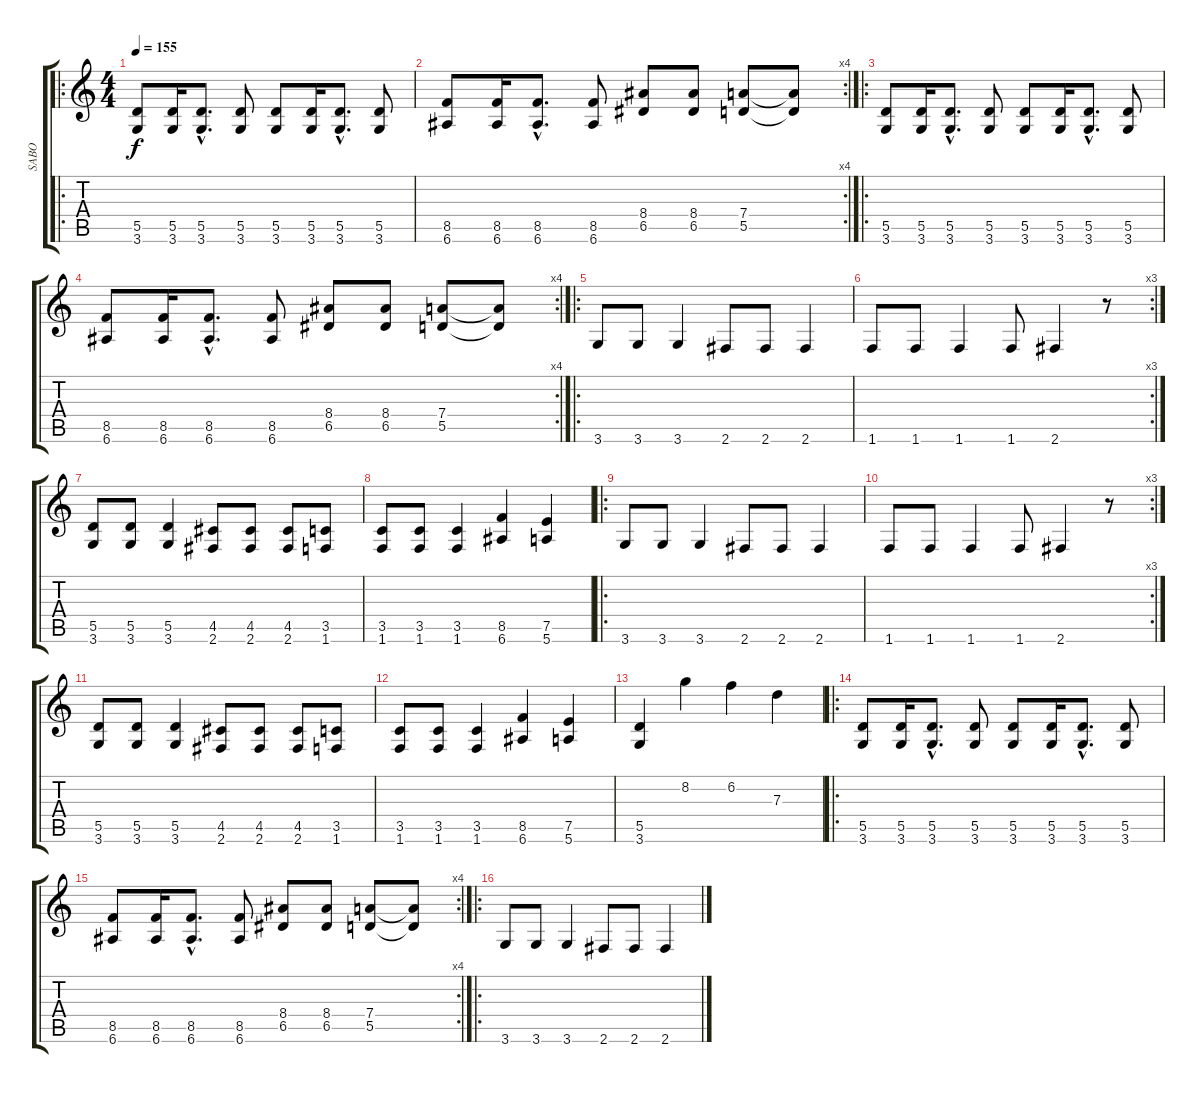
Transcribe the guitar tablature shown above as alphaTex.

\track ("SABO" "SABO") {instrument distortionguitar}
\staff {score tabs}
\tuning (E4 B3 G3 D3 A2 E2) {hide}
\ro
\ts (4 4)
\tempo 155
\clef g2
\ks c
(5.5 3.6).8{dy f instrument distortionguitar} (5.5 3.6).16 (5.5{hac} 3.6{hac}).8{d} (5.5 3.6).8 (5.5 3.6).8 (5.5 3.6).16 (5.5{hac} 3.6{hac}).8{d} (5.5 3.6).8 |
\rc 4
(8.5 6.6).8 (8.5 6.6).16 (8.5{hac} 6.6{hac}).8{d} (8.5 6.6).8 (8.4 6.5).8 (8.4 6.5).8 (7.4 5.5).8 (7.4{t} 5.5{t}).8 |
\ro
(5.5 3.6).8 (5.5 3.6).16 (5.5{hac} 3.6{hac}).8{d} (5.5 3.6).8 (5.5 3.6).8 (5.5 3.6).16 (5.5{hac} 3.6{hac}).8{d} (5.5 3.6).8 |
\rc 4
(8.5 6.6).8 (8.5 6.6).16 (8.5{hac} 6.6{hac}).8{d} (8.5 6.6).8 (8.4 6.5).8 (8.4 6.5).8 (7.4 5.5).8 (7.4{t} 5.5{t}).8 |
\ro
3.6.8 3.6.8 3.6.4 2.6.8 2.6.8 2.6.4 |
\rc 3
1.6.8 1.6.8 1.6.4 1.6.8 2.6.4 r.8 |
(5.5 3.6).8 (5.5 3.6).8 (5.5 3.6).4 (4.5 2.6).8 (4.5 2.6).8 (4.5 2.6).8 (3.5 1.6).8 |
(3.5 1.6).8 (3.5 1.6).8 (3.5 1.6).4 (8.5 6.6).4 (7.5 5.6).4 |
\ro
3.6.8 3.6.8 3.6.4 2.6.8 2.6.8 2.6.4 |
\rc 3
1.6.8 1.6.8 1.6.4 1.6.8 2.6.4 r.8 |
(5.5 3.6).8 (5.5 3.6).8 (5.5 3.6).4 (4.5 2.6).8 (4.5 2.6).8 (4.5 2.6).8 (3.5 1.6).8 |
(3.5 1.6).8 (3.5 1.6).8 (3.5 1.6).4 (8.5 6.6).4 (7.5 5.6).4 |
(5.5 3.6).4 8.2.4 6.2.4 7.3.4 |
\ro
(5.5 3.6).8 (5.5 3.6).16 (5.5{hac} 3.6{hac}).8{d} (5.5 3.6).8 (5.5 3.6).8 (5.5 3.6).16 (5.5{hac} 3.6{hac}).8{d} (5.5 3.6).8 |
\rc 4
(8.5 6.6).8 (8.5 6.6).16 (8.5{hac} 6.6{hac}).8{d} (8.5 6.6).8 (8.4 6.5).8 (8.4 6.5).8 (7.4 5.5).8 (7.4{t} 5.5{t}).8 |
\ro
3.6.8 3.6.8 3.6.4 2.6.8 2.6.8 2.6.4
